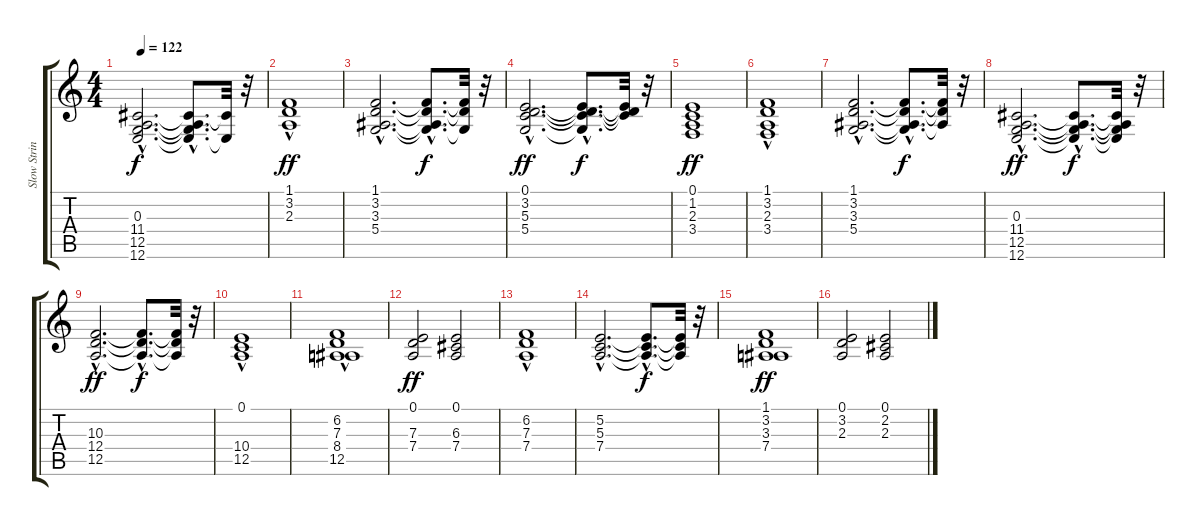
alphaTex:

\track ("Slow Strings" "Slow Strin") {instrument stringensemble2}
\staff {score tabs}
\tuning (E4 B3 G3 D3 A2 E2) {hide}
\ts (4 4)
\tempo 122
\clef g2
\ks c
(0.3{hac t} 11.4{hac t} 12.5{hac t} 12.6{hac t}).2{d dy f} (0.3{hac t} 11.4{hac t} 12.5{hac t} 12.6{hac t}).8{d} (11.4{t} 12.6{t}).32 r.32 |
(1.1{hac} 3.2{hac} 2.3).1{dy ff} |
(1.1{hac} 3.2{hac} 3.3{hac} 5.4{hac}).2{d} (1.1{hac t} 3.2{hac t} 3.3{hac t} 5.4{hac t}).8{d dy f} (1.1{t} 3.2{t} 5.4{t}).32 r.32 |
(0.1{hac} 3.2{hac} 5.3{hac} 5.4{hac}).2{d dy ff} (0.1{hac t} 3.2{hac t} 5.3{hac t} 5.4{hac t}).8{d dy f} (0.1{t} 3.2{t} 5.3{t}).32 r.32 |
(0.1 1.2 2.3 3.4).1{dy ff} |
(1.1{hac} 3.2{hac} 2.3 3.4).1 |
(1.1{hac} 3.2{hac} 3.3{hac} 5.4{hac}).2{d} (1.1{hac t} 3.2{hac t} 3.3{hac t} 5.4{hac t}).8{d dy f} (1.1{t} 3.2{t} 3.3{t}).32 r.32 |
(0.3{hac} 11.4{hac} 12.5{hac} 12.6{hac}).2{d dy ff} (0.3{hac t} 11.4{hac t} 12.5{hac t} 12.6{hac t}).8{d dy f} (0.3{t} 11.4{t} 12.5{t} 12.6{t}).32 r.32 |
(10.3{hac} 12.4{hac} 12.5{hac}).2{d dy ff} (10.3{hac t} 12.4{hac t} 12.5{hac t}).8{d dy f} (10.3{t} 12.4{t} 12.5{t}).32 r.32 |
(0.1{hac} 10.4 12.5{hac}).1 |
(6.2 7.3{hac} 8.4{hac} 12.5{hac}).1 |
(0.1 7.3 7.4).2{dy ff} (0.1 6.3 7.4).2 |
(6.2{hac} 7.3{hac} 7.4).1 |
(5.2{hac} 5.3{hac} 7.4{hac}).2{d} (5.2{hac t} 5.3{hac t} 7.4{hac t}).8{d dy f} (5.2{t} 5.3{t} 7.4{t}).32 r.32 |
(1.1 3.2 3.3 7.4).1{dy ff} |
(0.1 3.2 2.3).2 (0.1 2.2 2.3).2
